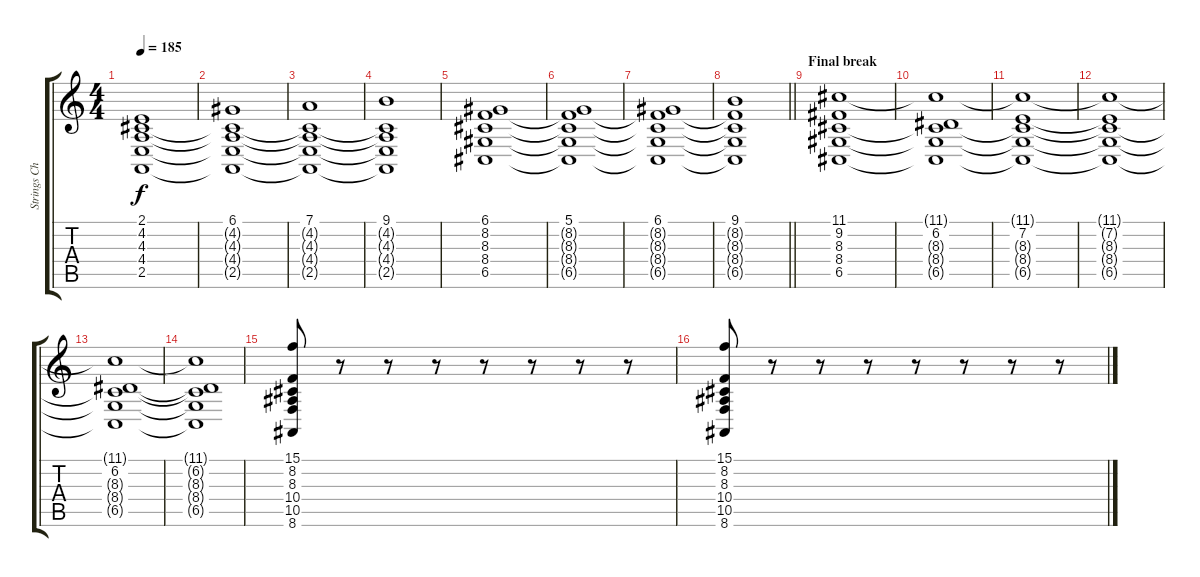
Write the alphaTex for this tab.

\track ("Strings Chords" "Strings Ch") {instrument stringensemble1}
\staff {score tabs}
\tuning (D4 A3 F3 C3 G2 D2) {hide}
\ts (4 4)
\tempo 185
\clef g2
\ks c
(2.1 4.2 4.3 4.4 2.5).1{dy f} |
(6.1 4.2{t} 4.3{t} 4.4{t} 2.5{t}).1 |
(7.1 4.2{t} 4.3{t} 4.4{t} 2.5{t}).1 |
(9.1 4.2{t} 4.3{t} 4.4{t} 2.5{t}).1 |
(6.1 8.2 8.3 8.4 6.5).1 |
(5.1 8.2{t} 8.3{t} 8.4{t} 6.5{t}).1 |
(6.1 8.2{t} 8.3{t} 8.4{t} 6.5{t}).1 |
\barLineRight lightlight
(9.1 8.2{t} 8.3{t} 8.4{t} 6.5{t}).1 |
\section ("" "Final break")
(11.1 9.2 8.3 8.4 6.5).1 |
(11.1{t} 6.2 8.3{t} 8.4{t} 6.5{t}).1 |
(11.1{t} 7.2 8.3{t} 8.4{t} 6.5{t}).1 |
(11.1{t} 7.2{t} 8.3{t} 8.4{t} 6.5{t}).1 |
(11.1{t} 6.2 8.3{t} 8.4{t} 6.5{t}).1 |
(11.1{t} 6.2{t} 8.3{t} 8.4{t} 6.5{t}).1 |
(15.1 8.2 8.3 10.4 10.5 8.6).8 r.8 r.8 r.8 r.8 r.8 r.8 r.8 |
(15.1 8.2 8.3 10.4 10.5 8.6).8 r.8 r.8 r.8 r.8 r.8 r.8 r.8
